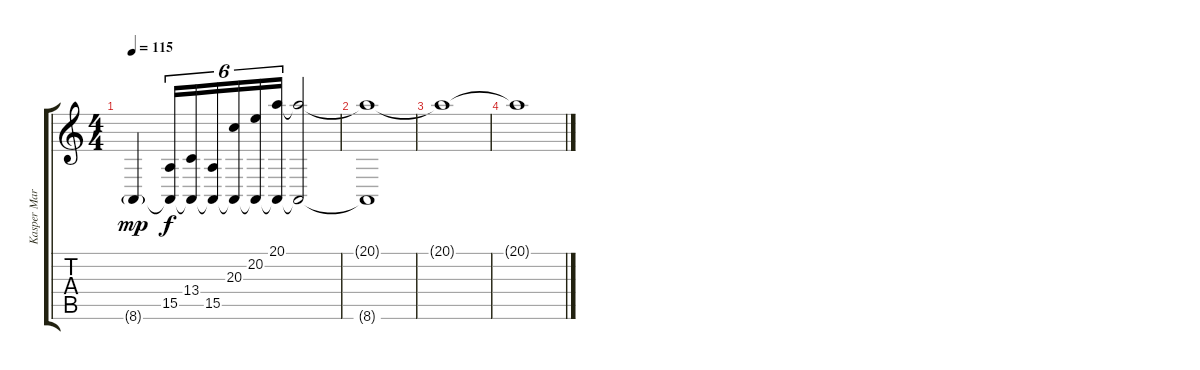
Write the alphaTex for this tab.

\track ("Kasper Martenson" "Kasper Mar") {instrument stringensemble1}
\staff {score tabs}
\tuning (Db4 Ab3 E3 B2 Gb2 Db2) {hide}
\ts (4 4)
\tempo 115
\clef g2
\ks c
8.6{g}.4{dy mp} (15.5 8.6{t}).16{tu (6 4) dy f} (13.4 8.6{t}).16{tu (6 4)} (15.5 8.6{t}).16{tu (6 4)} (20.3 8.6{t}).16{tu (6 4)} (20.2 8.6{t}).16{tu (6 4)} (20.1 8.6{t}).16{tu (6 4)} (20.1{t} 8.6{t}).2 |
(20.1{t} 8.6{t}).1 |
20.1{t}.1 |
20.1{t}.1
